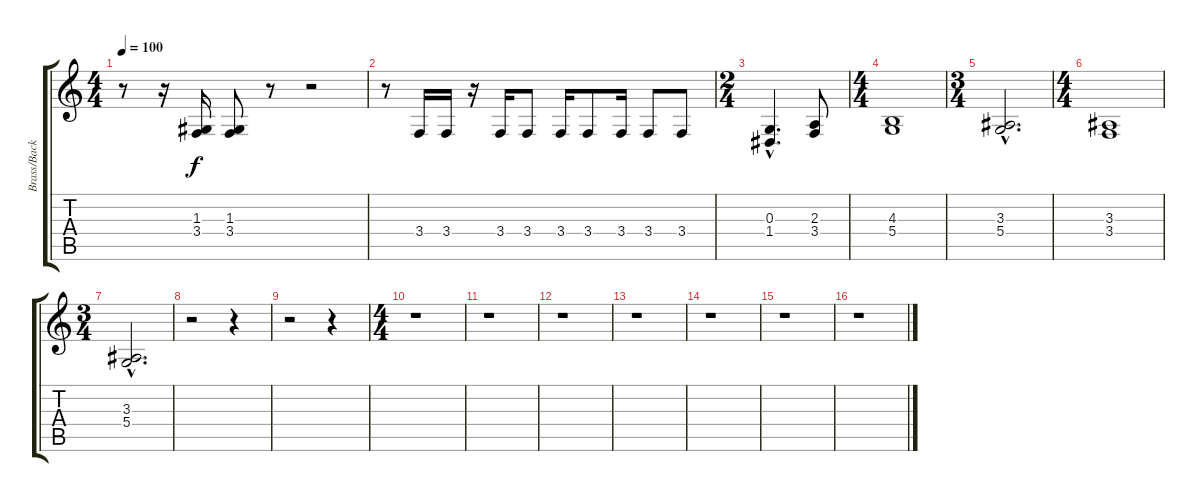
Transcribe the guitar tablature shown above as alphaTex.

\track ("Brass/Backwards flute" "Brass/Back") {instrument brasssection}
\staff {score tabs}
\tuning (E4 B3 G3 D3 A2 E2) {hide}
\ts (4 4)
\tempo 100
\clef g2
\ks c
r.8{dy f} r.16 (1.3 3.4).16 (1.3 3.4).8 r.8 r.2 |
r.8 3.4.16 3.4.16 r.16 3.4.16 3.4.8 3.4.16 3.4.8 3.4.16 3.4.8 3.4.8 |
\ts (2 4)
(0.3{hac} 1.4{hac}).4{d} (2.3 3.4).8 |
\ts (4 4)
(4.3 5.4).1 |
\ts (3 4)
(3.3{hac} 5.4{hac}).2{d} |
\ts (4 4)
(3.3 3.4).1 |
\ts (3 4)
(3.3{hac} 5.4{hac}).2{d} |
r.2 r.4 |
r.2 r.4 |
\ts (4 4)
r.1 |
r.1 |
r.1 |
r.1 |
r.1 |
r.1 |
r.1
